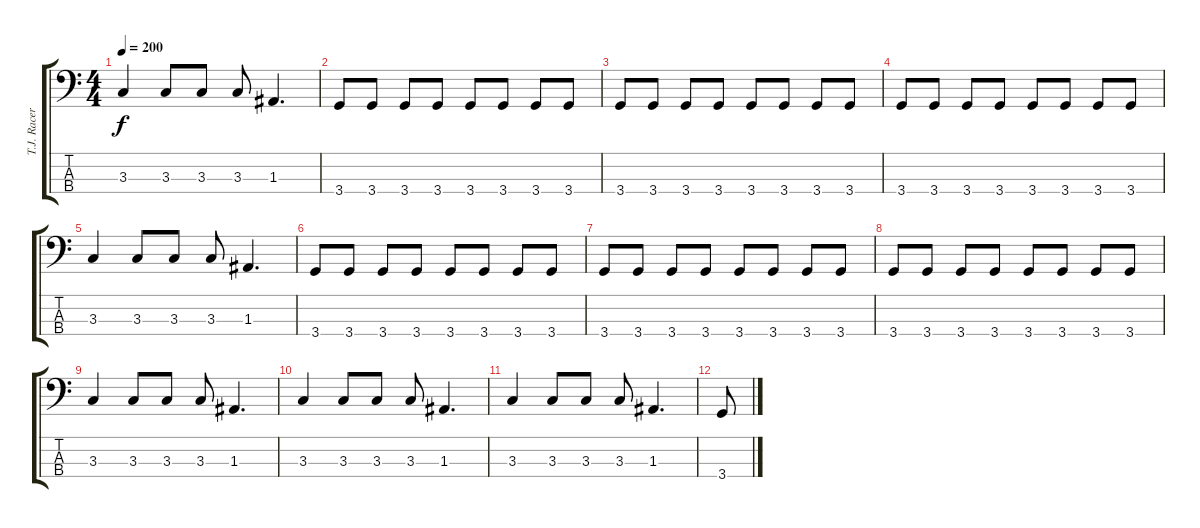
\track ("T.J. Racer" "T.J. Racer") {instrument electricbasspick}
\staff {score tabs}
\tuning (G2 D2 A1 E1) {hide}
\ts (4 4)
\tempo 200
\clef f4
\ks c
3.3.4{dy f} 3.3.8 3.3.8 3.3.8 1.3.4{d} |
3.4.8 3.4.8 3.4.8 3.4.8 3.4.8 3.4.8 3.4.8 3.4.8 |
3.4.8 3.4.8 3.4.8 3.4.8 3.4.8 3.4.8 3.4.8 3.4.8 |
3.4.8 3.4.8 3.4.8 3.4.8 3.4.8 3.4.8 3.4.8 3.4.8 |
3.3.4 3.3.8 3.3.8 3.3.8 1.3.4{d} |
3.4.8 3.4.8 3.4.8 3.4.8 3.4.8 3.4.8 3.4.8 3.4.8 |
3.4.8 3.4.8 3.4.8 3.4.8 3.4.8 3.4.8 3.4.8 3.4.8 |
3.4.8 3.4.8 3.4.8 3.4.8 3.4.8 3.4.8 3.4.8 3.4.8 |
3.3.4 3.3.8 3.3.8 3.3.8 1.3.4{d} |
3.3.4 3.3.8 3.3.8 3.3.8 1.3.4{d} |
3.3.4 3.3.8 3.3.8 3.3.8 1.3.4{d} |
3.4.8
